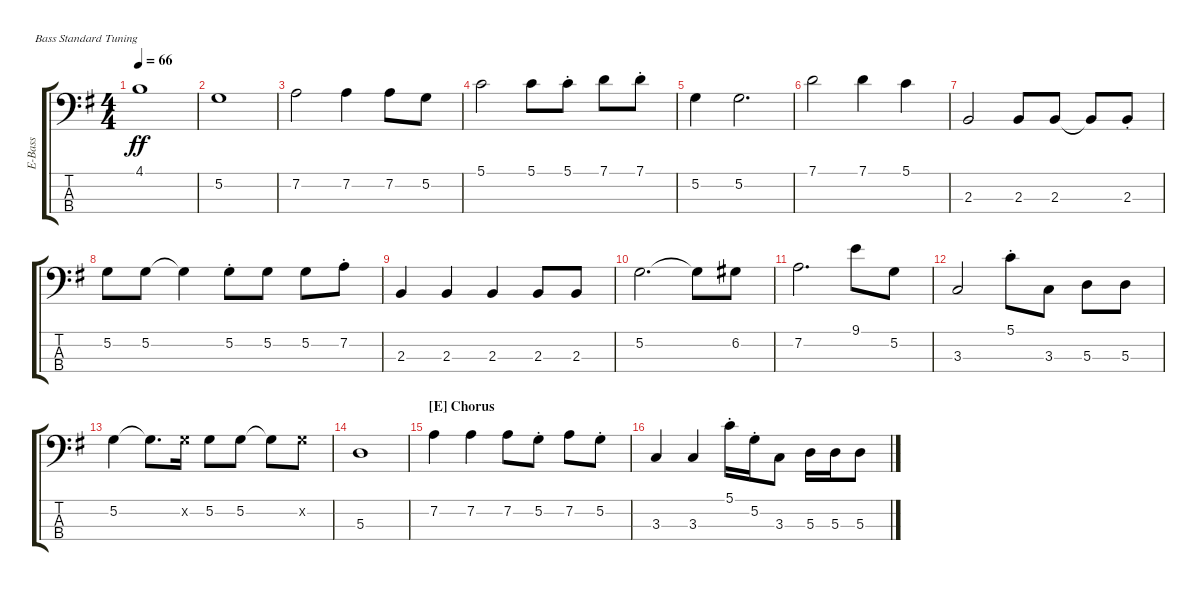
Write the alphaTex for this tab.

\defaultSystemsLayout 4
\bracketExtendMode groupsimilarinstruments
\otherSystemsTrackNameOrientation horizontal
\track ("Electric Bass" "E-Bass") {instrument electricbassfinger}
\staff {score tabs}
\tuning (G2 D2 A1 E1)
\ts (4 4)
\tempo 66
\clef f4
\ks g
4.1.1{dy ff} |
5.2.1 |
7.2.2 7.2.4 7.2.8 5.2.8 |
5.1.2 5.1.8 5.1{st}.8 7.1.8 7.1{st}.8 |
5.2.4 5.2.2{d} |
7.1.2 7.1.4 5.1.4 |
2.3.2 2.3.8 2.3.8 2.3{t}.8 2.3{st}.8 |
5.2.8 5.2.8 5.2{t}.4 5.2{st}.8 5.2.8 5.2.8 7.2{st}.8 |
2.3.4 2.3.4 2.3.4 2.3.8 2.3.8 |
5.2.2{d} 5.2{t}.8 6.2.8 |
7.2.2{d} 9.1.8 5.2.8 |
3.3.2 5.1{st}.8 3.3.8 5.3.8 5.3.8 |
5.2.4 5.2{t}.8{d} 5.2{x}.16 5.2.8 5.2.8 5.2{t}.8 5.2{x}.8 |
5.3.1 |
\section ("E" "Chorus")
7.2.4 7.2.4 7.2.8 5.2{st}.8 7.2.8 5.2{st}.8 |
3.3.4 3.3.4 5.1{st}.16 5.2{st}.16 3.3.8 5.3.16 5.3.16 5.3.8
